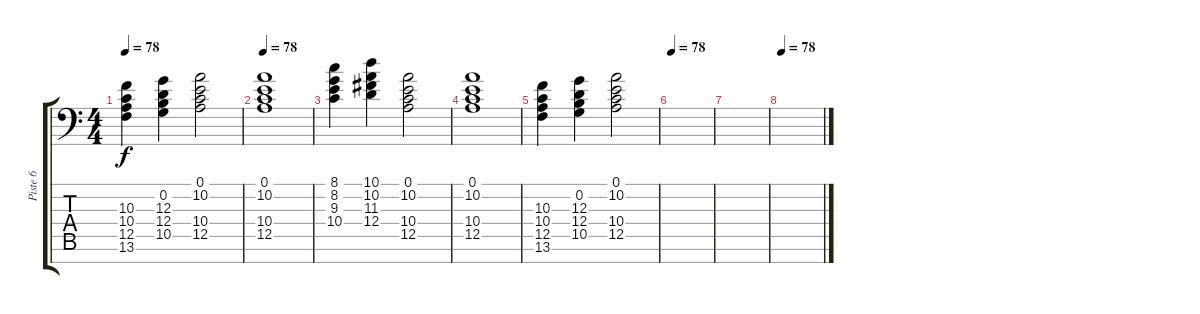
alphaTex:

\track ("Piste 6" "Piste 6") {instrument choiraahs}
\staff {score tabs}
\tuning (E4 B3 G3 D3 A2 E2 C-1) {hide}
\ts (4 4)
\tempo 78
\clef f4
\ks c
(10.3 10.4 12.5 13.6).4{dy f} (0.2 12.3 12.4 10.5).4 (0.1 10.2 10.4 12.5).2 |
\tempo 78
(0.1 10.2 10.4 12.5).1 |
(8.1 8.2 9.3 10.4).4 (10.1 10.2 11.3 12.4).4 (0.1 10.2 10.4 12.5).2 |
(0.1 10.2 10.4 12.5).1 |
(10.3 10.4 12.5 13.6).4 (0.2 12.3 12.4 10.5).4 (0.1 10.2 10.4 12.5).2 |
\tempo 78
|
|
\tempo 78
